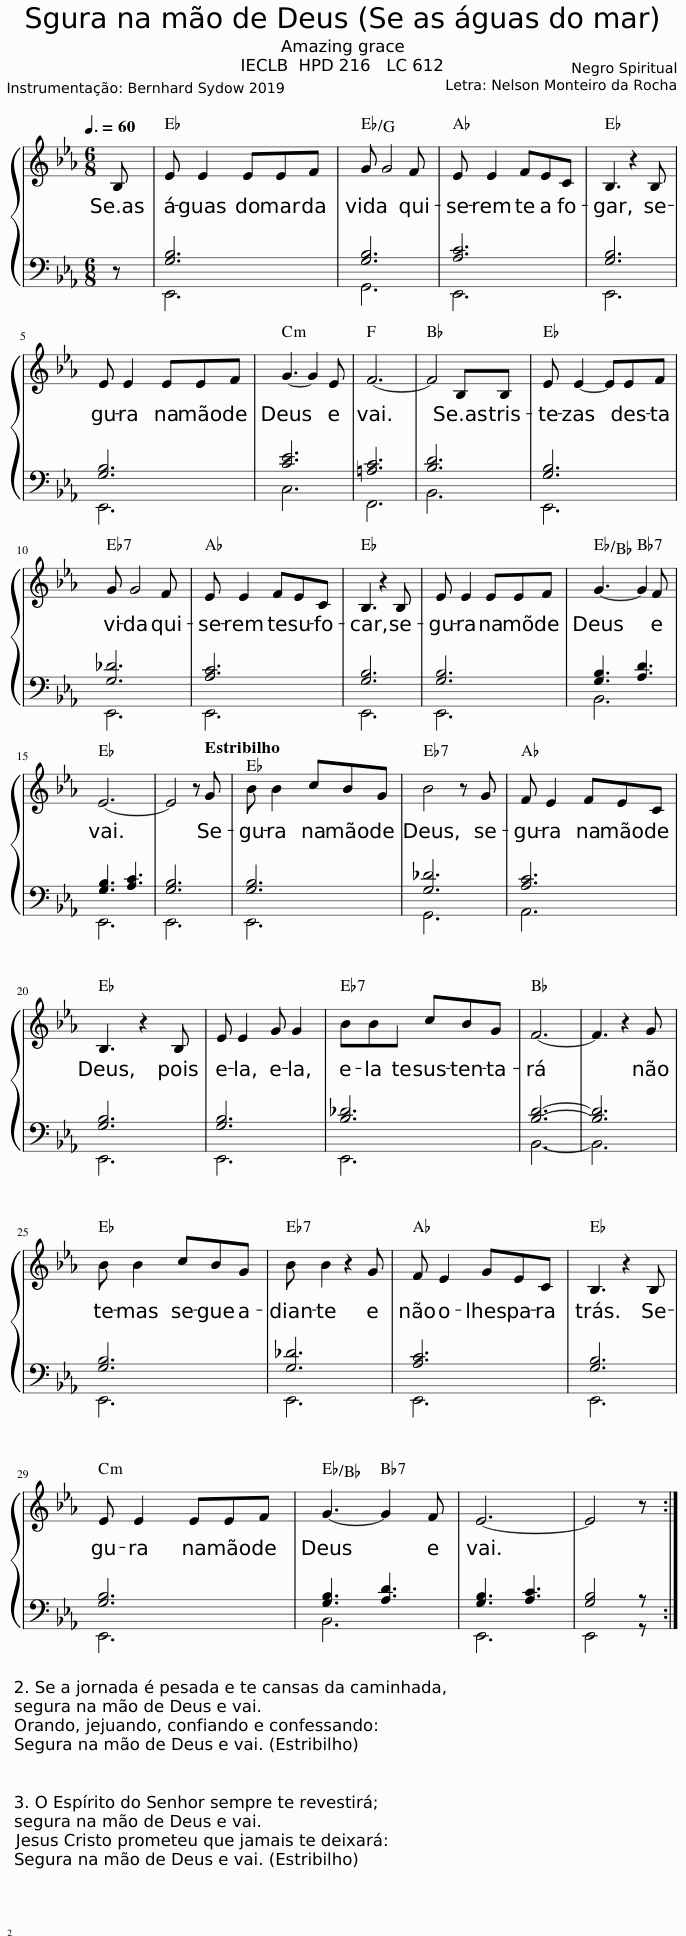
X:1
%%score { 1 | ( 2 3 ) }
L:1/8
Q:3/8=60
M:6/8
I:linebreak $
K:Eb
V:1 treble
V:2 bass
V:3 bass
V:1
 B, | E E2 EEF | G G4 F | E E2 FEC | B,3 z2 B, |$ %5
 E E2 EEF | G3- G2 E | F6- | F4 B,B, | E E2- EEF |$ %10
 G G4 F | E E2 FEC | B,3 z2 B, | E E2 EEF | G3- G2 F |$ %15
 E6- | E4 z G | B B2 cBG | B4 z G | F E2 FEC |$ %20
 B,3 z2 B, | E E2 G G2 | BBx cBG | F6- | F3 z2 G |$ %25
 B B2 cBG | B B2 z2 G | F E2 GEC | B,3 z2 B, |$ E E2 EEF | %30
 G3- G2 F | E6- | E4 z :| %33
V:2
 z | [G,B,]6 | [G,B,]6 | [A,C]6 | [G,B,]6 |$ %5
 [G,B,]6 | [CE]6 | [=A,C]6 | [B,D]6 | [G,B,]6 |$ %10
 [G,_D]6 | [A,C]6 | [G,B,]6 | [G,B,]6 | [G,B,]3 [A,D]3 |$ %15
 [G,B,]3 [A,C]3 | [G,B,]6 | [G,B,]6 | [G,_D]6 | [A,C]6 |$ %20
 [G,B,]6 | [G,B,]6 | [B,_D]6 | [B,D]6- | [B,D]6 |$ %25
 [G,B,]6 | [G,_D]6 | [A,C]6 | [G,B,]6 |$ [G,B,]6 | %30
 [G,B,]3 [A,D]3 | [G,B,]3 [A,C]3 | [G,B,]4 z :| %33
V:3
 x | E,,6 | G,,6 | E,,6 | E,,6 |$ %5
 E,,6 | C,6 | F,,6 | B,,6 | E,,6 |$ %10
 E,,6 | E,,6 | E,,6 | E,,6 | B,,6 |$ %15
 E,,6 | E,,6 | E,,6 | G,,6 | A,,6 |$ %20
 E,,6 | E,,6 | E,,6 | B,,6- | B,,6 |$ %25
 E,,6 | E,,6 | E,,6 | E,,6 |$ E,,6 | %30
 B,,6 | E,,6 | E,,4 z :| %33
